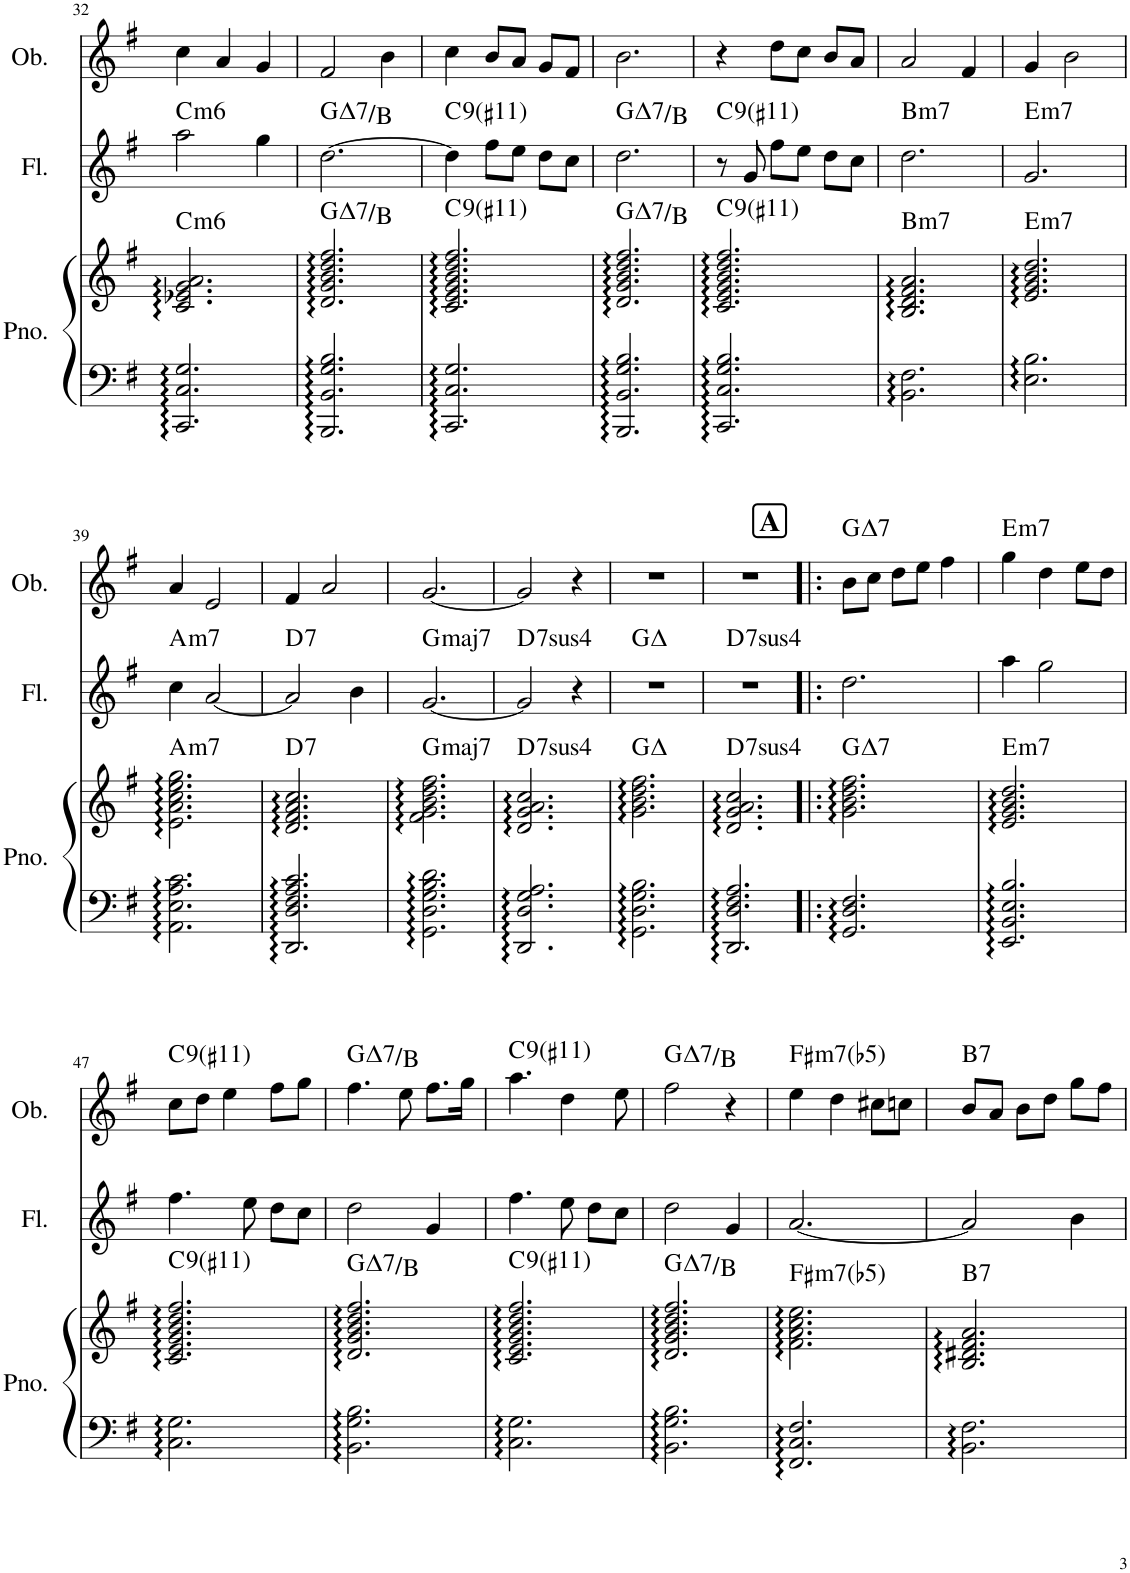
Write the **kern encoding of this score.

**kern	**kern	**harte	**kern	**harte	**kern	**harte
*part3	*part3	*part3	*part2	*part2	*part1	*part1
*staff4	*staff3	*	*staff2	*	*staff1	*
*I"Piano	*	*	*I"Flute	*	*I"Oboe	*
*I'Pno.	*	*	*I'Fl.	*	*I'Ob.	*
!!LO:PB:g=z
*clefF4	*clefG2	*	*clefG2	*	*clefG2	*
*k[f#]	*k[f#]	*	*k[f#]	*	*k[f#]	*
*M3/4	*M3/4	*	*M3/4	*	*M3/4	*
=32	=32	=32	=32	=32	=32	=32
!	!	!LO:H:kt=m6	!	!LO:H:kt=m6	!	!
2.CC/ 2.C/ 2.G/	2.c/ 2.e-X/ 2.g/ 2.a/	C:min6	2aa\	C:min6	4cc\	.
.	.	.	.	.	4a/	.
.	.	.	4gg\	.	4g/	.
=33	=33	=33	=33	=33	=33	=33
!	!	!LO:H:kt=7	!	!LO:H:kt=7	!	!
2.BBB/ 2.BB/ 2.G/ 2.B/	2.d/ 2.g/ 2.b/ 2.dd/ 2.ff#/	G:maj7/3	[2.dd\	G:maj7/3	2f#/	.
.	.	.	.	.	4b\	.
=34	=34	=34	=34	=34	=34	=34
!	!	!LO:H:kt=9	!	!LO:H:kt=9	!	!
2.CC/ 2.C/ 2.G/	2.c/ 2.e/ 2.g/ 2.b/ 2.dd/ 2.ff#/	C:9(#11)	4dd\]	C:9(#11)	4cc\	.
.	.	.	8ff#\L	.	8b/L	.
.	.	.	8ee\J	.	8a/J	.
.	.	.	8dd\L	.	8g/L	.
.	.	.	8cc\J	.	8f#/J	.
=35	=35	=35	=35	=35	=35	=35
!	!	!LO:H:kt=7	!	!LO:H:kt=7	!	!
2.BBB/ 2.BB/ 2.G/ 2.B/	2.d/ 2.g/ 2.b/ 2.dd/ 2.ff#/	G:maj7/3	2.dd\	G:maj7/3	2.b\	.
=36	=36	=36	=36	=36	=36	=36
!	!	!LO:H:kt=9	!	!LO:H:kt=9	!	!
2.CC/ 2.C/ 2.G/ 2.B/	2.c/ 2.e/ 2.g/ 2.b/ 2.dd/ 2.ff#/	C:9(#11)	8r	C:9(#11)	4r	.
.	.	.	8g/	.	.	.
.	.	.	8ff#\L	.	8dd\L	.
.	.	.	8ee\J	.	8cc\J	.
.	.	.	8dd\L	.	8b/L	.
.	.	.	8cc\J	.	8a/J	.
=37	=37	=37	=37	=37	=37	=37
!	!	!LO:H:kt=m7	!	!LO:H:kt=m7	!	!
2.BB\ 2.F#\	2.B/ 2.d/ 2.f#/ 2.a/	B:min7	2.dd\	B:min7	2a/	.
.	.	.	.	.	4f#/	.
=38	=38	=38	=38	=38	=38	=38
!	!	!LO:H:kt=m7	!	!LO:H:kt=m7	!	!
2.E\ 2.B\	2.e/ 2.g/ 2.b/ 2.dd/	E:min7	2.g/	E:min7	4g/	.
.	.	.	.	.	2b\	.
!!LO:LB:g=z
=39	=39	=39	=39	=39	=39	=39
!	!	!LO:H:kt=m7	!	!LO:H:kt=m7	!	!
2.AA\ 2.E\ 2.A\ 2.c\	2.e\ 2.a\ 2.cc\ 2.ee\ 2.gg\	A:min7	4cc\	A:min7	4a/	.
.	.	.	[2a/	.	2e/	.
=40	=40	=40	=40	=40	=40	=40
!	!	!LO:H:kt=7	!	!LO:H:kt=7	!	!
2.DD/ 2.D/ 2.F#/ 2.A/ 2.c/	2.d/ 2.f#/ 2.a/ 2.cc/	D:7	2a/]	D:7	4f#/	.
.	.	.	.	.	2a/	.
.	.	.	4b\	.	.	.
=41	=41	=41	=41	=41	=41	=41
!	!	!LO:H:kt=maj7	!	!LO:H:kt=maj7	!	!
2.GG\ 2.D\ 2.G\ 2.B\ 2.d\	2.f#\ 2.g\ 2.b\ 2.dd\ 2.ff#\	G:maj7	[2.g/	G:maj7	[2.g/	.
=42	=42	=42	=42	=42	=42	=42
!	!	!LO:H:kt=74	!	!LO:H:kt=74	!	!
2.DD/ 2.D/ 2.G/ 2.A/	2.d/ 2.g/ 2.a/ 2.cc/	D:sus4(7)	2g/]	D:sus4(7)	2g/]	.
.	.	.	4r	.	4r	.
=43	=43	=43	=43	=43	=43	=43
2.GG\ 2.D\ 2.G\ 2.B\	2.g\ 2.b\ 2.dd\ 2.ff#\	G:maj	2.r	G:maj	2.r	.
=44	=44	=44	=44	=44	=44	=44
!	!	!LO:H:kt=74	!	!LO:H:kt=74	!	!
2.DD/ 2.D/ 2.F#/ 2.A/	2.d/ 2.g/ 2.a/ 2.cc/	D:sus4(7)	2.r	D:sus4(7)	2.r	.
!!LO:REH:place=s1:a:B:cj:fs=14:t=A
=45!|:	=45!|:	=45!|:	=45!|:	=45!|:	=45!|:	=45!|:
!	!	!LO:H:kt=7	!	!	!	!LO:H:kt=7
2.GG/ 2.D/ 2.F#/	2.g\ 2.b\ 2.dd\ 2.ff#\	G:maj7	2.dd\	.	8b\L	G:maj7
.	.	.	.	.	8cc\J	.
.	.	.	.	.	8dd\L	.
.	.	.	.	.	8ee\J	.
.	.	.	.	.	4ff#\	.
=46	=46	=46	=46	=46	=46	=46
!	!	!LO:H:kt=m7	!	!	!	!LO:H:kt=m7
2.EE/ 2.BB/ 2.E/ 2.B/	2.e/ 2.g/ 2.b/ 2.dd/	E:min7	4aa\	.	4gg\	E:min7
.	.	.	2gg\	.	4dd\	.
.	.	.	.	.	8ee\L	.
.	.	.	.	.	8dd\J	.
!!LO:LB:g=z
=47	=47	=47	=47	=47	=47	=47
!	!	!LO:H:kt=9	!	!	!	!LO:H:kt=9
2.C\ 2.G\	2.c/ 2.e/ 2.g/ 2.b/ 2.dd/ 2.ff#/	C:9(#11)	4.ff#\	.	8cc\L	C:9(#11)
.	.	.	.	.	8dd\J	.
.	.	.	.	.	4ee\	.
.	.	.	8ee\	.	.	.
.	.	.	8dd\L	.	8ff#\L	.
.	.	.	8cc\J	.	8gg\J	.
=48	=48	=48	=48	=48	=48	=48
!	!	!LO:H:kt=7	!	!	!	!LO:H:kt=7
2.BB\ 2.G\ 2.B\	2.d/ 2.g/ 2.b/ 2.dd/ 2.ff#/	G:maj7/3	2dd\	.	4.ff#\	G:maj7/3
.	.	.	.	.	8ee\	.
.	.	.	4g/	.	8.ff#\L	.
.	.	.	.	.	16gg\Jk	.
=49	=49	=49	=49	=49	=49	=49
!	!	!LO:H:kt=9	!	!	!	!LO:H:kt=9
2.C\ 2.G\	2.c/ 2.e/ 2.g/ 2.b/ 2.dd/ 2.ff#/	C:9(#11)	4.ff#\	.	4.aa\	C:9(#11)
.	.	.	8ee\	.	4dd\	.
.	.	.	8dd\L	.	.	.
.	.	.	8cc\J	.	8ee\	.
=50	=50	=50	=50	=50	=50	=50
!	!	!LO:H:kt=7	!	!	!	!LO:H:kt=7
2.BB\ 2.G\ 2.B\	2.d/ 2.g/ 2.b/ 2.dd/ 2.ff#/	G:maj7/3	2dd\	.	2ff#\	G:maj7/3
.	.	.	4g/	.	4r	.
=51	=51	=51	=51	=51	=51	=51
!	!	!LO:H:kt=m7(b5)	!	!	!	!LO:H:kt=m7(b5)
2.FF#/ 2.C/ 2.F#/	2.f#\ 2.a\ 2.cc\ 2.ee\	F#:hdim7	[2.a/	.	4ee\	F#:hdim7
.	.	.	.	.	4dd\	.
.	.	.	.	.	8cc#X\L	.
.	.	.	.	.	8ccn\J	.
=52	=52	=52	=52	=52	=52	=52
!	!	!LO:H:kt=7	!	!	!	!LO:H:kt=7
2.BB\ 2.F#\	2.B/ 2.d#X/ 2.f#/ 2.a/	B:7	2a/]	.	8b/L	B:7
.	.	.	.	.	8a/J	.
.	.	.	.	.	8b\L	.
.	.	.	.	.	8dd\J	.
.	.	.	4b\	.	8gg\L	.
.	.	.	.	.	8ff#\J	.
=	=	=	=	=	=	=
*-	*-	*-	*-	*-	*-	*-
